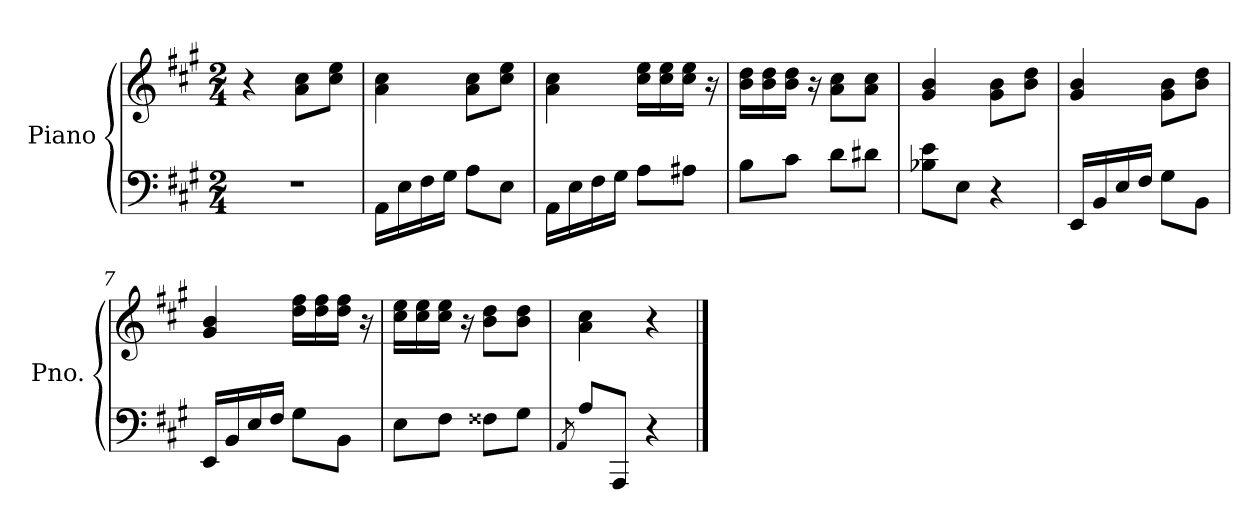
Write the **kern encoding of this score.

**kern	**kern
*part1	*part1
*staff2	*staff1
*I"Piano	*
*I'Pno.	*
*clefF4	*clefG2
*k[f#c#g#]	*k[f#c#g#]
*M2/4	*M2/4
*MM110	*MM110
=1	=1
2r	4r
.	8a\ 8cc#\L
.	8cc#\ 8ee\J
=2	=2
16AA\LL	4a\ 4cc#\
16E\	.
16F#\	.
16G#\JJ	.
8A\L	8a\ 8cc#\L
8E\J	8cc#\ 8ee\J
=3	=3
16AA\LL	4a\ 4cc#\
16E\	.
16F#\	.
16G#\JJ	.
8A\L	16cc#\ 16ee\LL
.	16cc#\ 16ee\
8A#X\J	16cc#\ 16ee\JJ
.	16r
=4	=4
8B\L	16b\ 16dd\LL
.	16b\ 16dd\
8c#\J	16b\ 16dd\JJ
.	16r
8d\L	8a\ 8cc#\L
8d#X\J	8a\ 8cc#\J
=5	=5
8B-X\ 8e\L	4g#/ 4b/
8E\J	.
4r	8g#\ 8b\L
.	8b\ 8dd\J
=6	=6
16EE/LL	4g#/ 4b/
16BB/	.
16E/	.
16F#/JJ	.
8G#\L	8g#\ 8b\L
8BB\J	8b\ 8dd\J
=7	=7
16EE/LL	4g#/ 4b/
16BB/	.
16E/	.
16F#/JJ	.
8G#\L	16dd\ 16ff#\LL
.	16dd\ 16ff#\
8BB\J	16dd\ 16ff#\JJ
.	16r
!!LO:LB:g=z
=8	=8
8E\L	16cc#\ 16ee\LL
.	16cc#\ 16ee\
8F#\J	16cc#\ 16ee\JJ
.	16r
8F##X\L	8b\ 8dd\L
8G#\J	8b\ 8dd\J
=9	=9
8qAA/	.
8A/L	4a\ 4cc#\
8AAA/J	.
4r	4r
==	==
*-	*-
